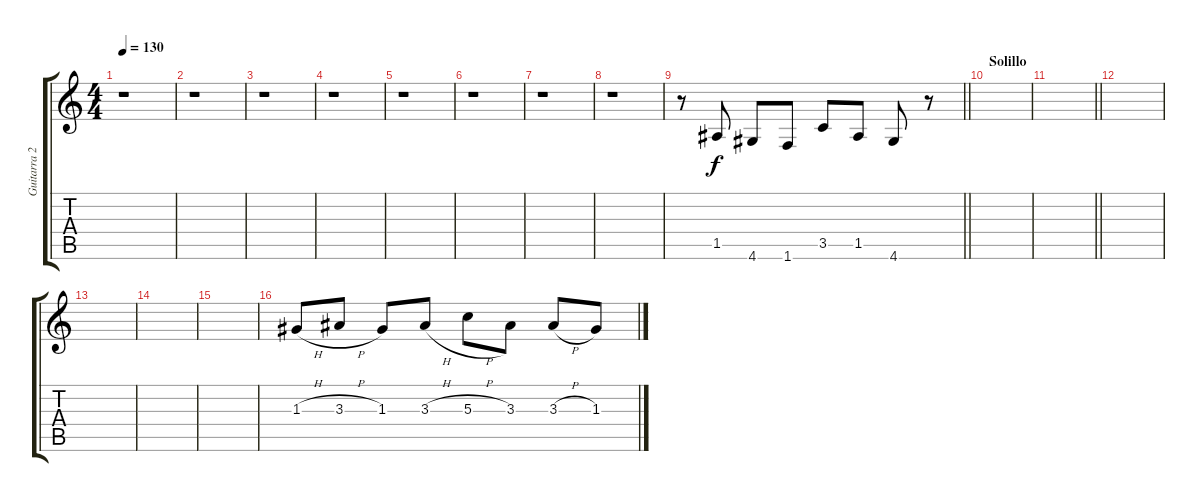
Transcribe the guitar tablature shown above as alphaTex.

\track ("Guitarra 2" "Guitarra 2") {instrument electricguitarjazz}
\staff {score tabs}
\tuning (E4 B3 G3 D3 A2 E2) {hide}
\ts (4 4)
\tempo 130
\clef g2
\ks c
r.1{dy f} |
r.1 |
r.1 |
r.1 |
r.1 |
r.1 |
r.1 |
r.1 |
\barLineRight lightlight
r.8 1.5.8 4.6.8 1.6.8 3.5.8 1.5.8 4.6.8 r.8 |
\section ("" "Solillo")
|
\barLineRight lightlight
|
\section ("" "")
|
|
|
|
1.3{h}.8 3.3{h}.8 1.3.8 3.3{h}.8 5.3{h}.8 3.3.8 3.3{h}.8 1.3.8
